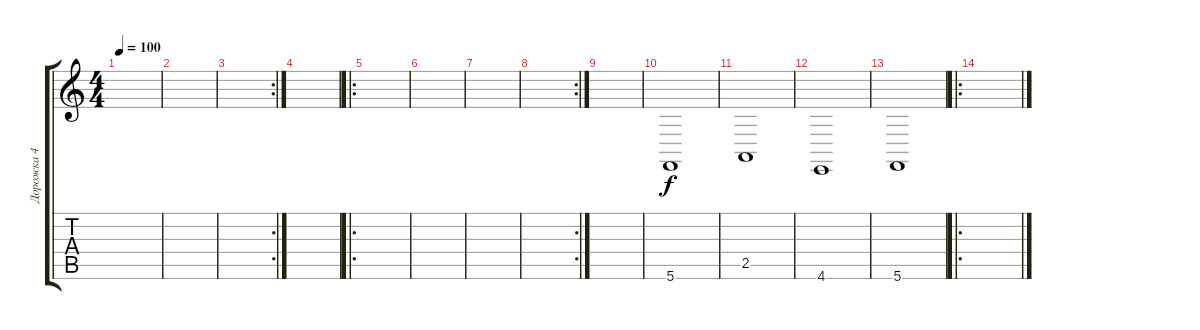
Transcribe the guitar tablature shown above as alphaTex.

\track ("Дорожка 4" "Дорожка 4") {instrument stringensemble2}
\staff {score tabs}
\tuning (D4 A3 F3 C3 G2 C2) {hide}
\ts (4 4)
\tempo 100
\clef g2
\ks c
|
|
\rc 2
|
|
\ro
|
|
|
\rc 2
|
|
5.6.1 |
2.5.1 |
4.6.1 |
5.6.1 |
\ro
